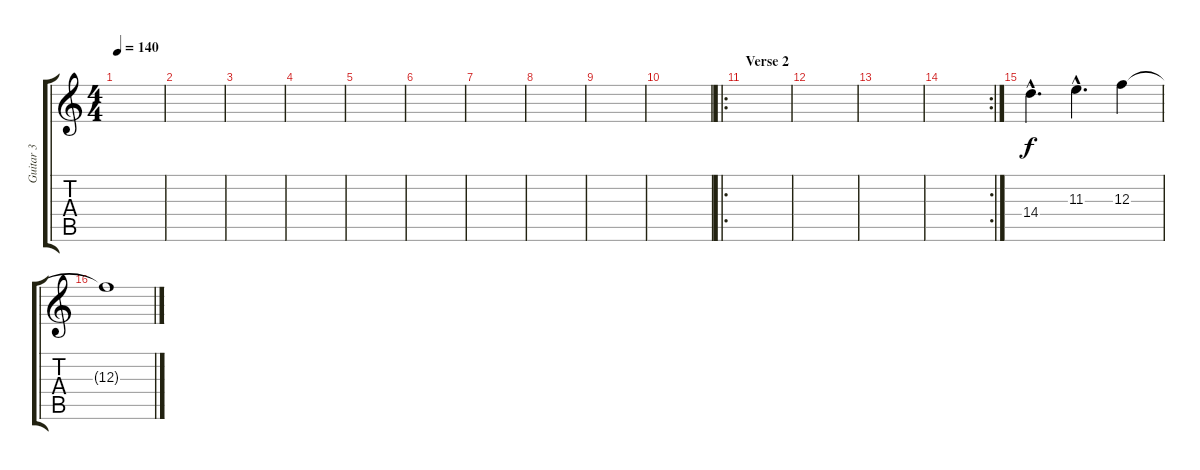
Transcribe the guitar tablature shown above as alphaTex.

\track ("Guitar 3" "Guitar 3") {instrument distortionguitar}
\staff {score tabs}
\tuning (D4 A3 F3 C3 G2 D2) {hide}
\ts (4 4)
\tempo 140
\clef g2
\ks c
|
|
|
|
|
|
|
|
|
|
\ro
\section ("" "Verse 2")
|
|
|
\rc 2
|
14.4{hac}.4{d} 11.3{hac}.4{d} 12.3.4 |
12.3{t}.1
